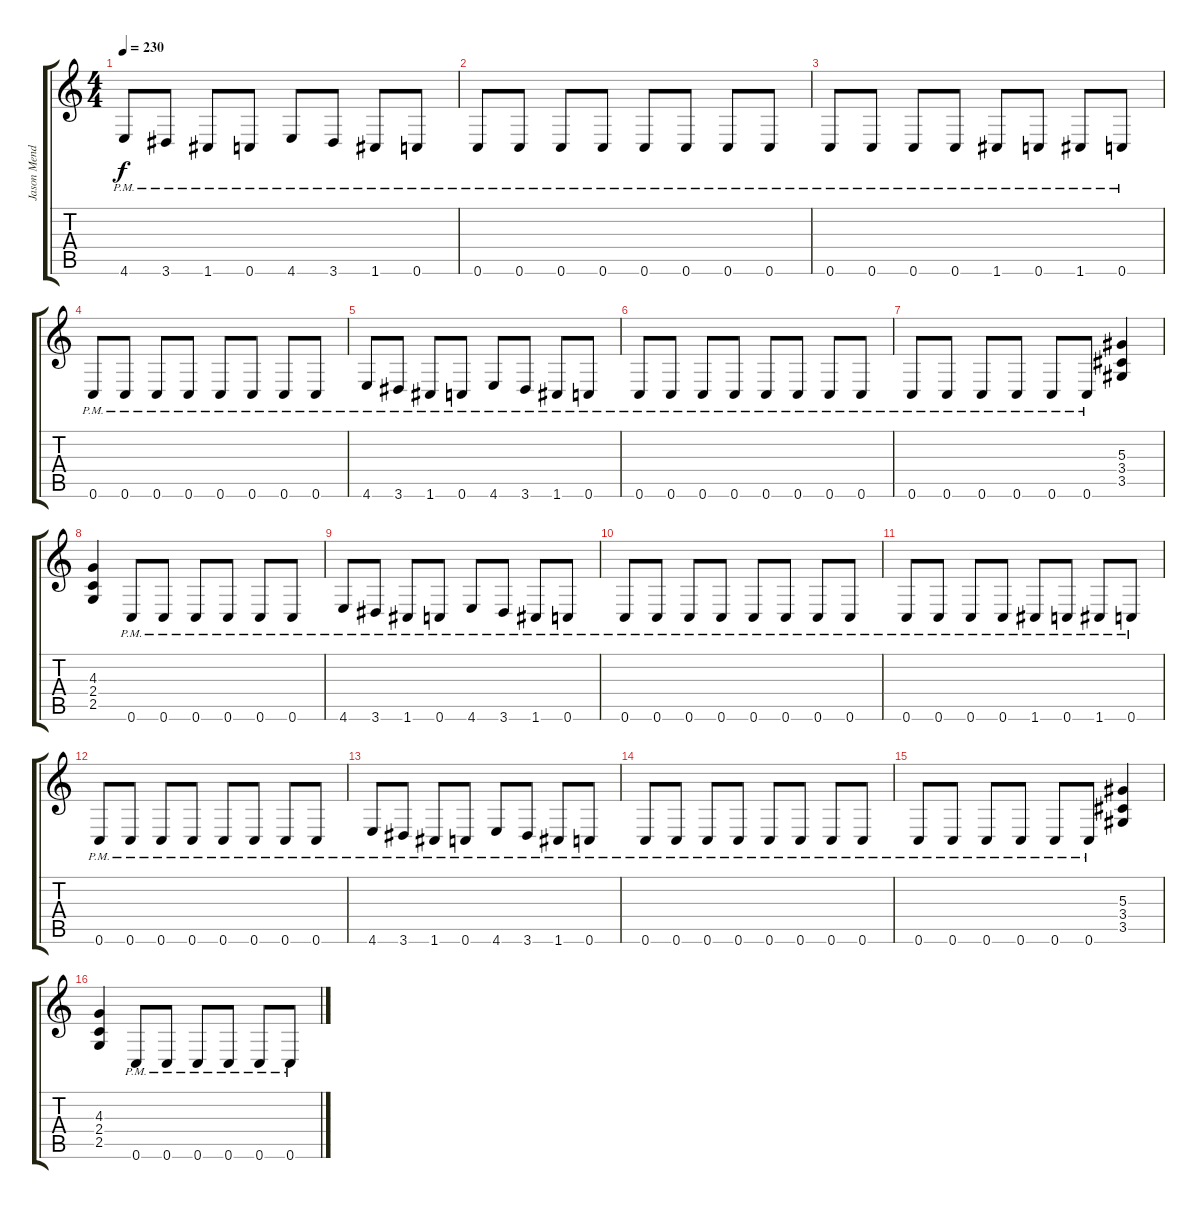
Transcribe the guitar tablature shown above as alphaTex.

\track ("Jason Mendonca" "Jason Mend") {instrument distortionguitar}
\staff {score tabs}
\tuning (C4 G3 Eb3 Bb2 F2 C2) {hide}
\ts (4 4)
\tempo 230
\clef g2
\ks c
4.6{pm}.8{dy f} 3.6{pm}.8 1.6{pm}.8 0.6{pm}.8 4.6{pm}.8 3.6{pm}.8 1.6{pm}.8 0.6{pm}.8 |
0.6{pm}.8 0.6{pm}.8 0.6{pm}.8 0.6{pm}.8 0.6{pm}.8 0.6{pm}.8 0.6{pm}.8 0.6{pm}.8 |
0.6{pm}.8 0.6{pm}.8 0.6{pm}.8 0.6{pm}.8 1.6{pm}.8 0.6{pm}.8 1.6{pm}.8 0.6{pm}.8 |
0.6{pm}.8 0.6{pm}.8 0.6{pm}.8 0.6{pm}.8 0.6{pm}.8 0.6{pm}.8 0.6{pm}.8 0.6{pm}.8 |
4.6{pm}.8 3.6{pm}.8 1.6{pm}.8 0.6{pm}.8 4.6{pm}.8 3.6{pm}.8 1.6{pm}.8 0.6{pm}.8 |
0.6{pm}.8 0.6{pm}.8 0.6{pm}.8 0.6{pm}.8 0.6{pm}.8 0.6{pm}.8 0.6{pm}.8 0.6{pm}.8 |
0.6{pm}.8 0.6{pm}.8 0.6{pm}.8 0.6{pm}.8 0.6{pm}.8 0.6{pm}.8 (5.3 3.4 3.5).4 |
(4.3 2.4 2.5).4 0.6{pm}.8 0.6{pm}.8 0.6{pm}.8 0.6{pm}.8 0.6{pm}.8 0.6{pm}.8 |
4.6{pm}.8 3.6{pm}.8 1.6{pm}.8 0.6{pm}.8 4.6{pm}.8 3.6{pm}.8 1.6{pm}.8 0.6{pm}.8 |
0.6{pm}.8 0.6{pm}.8 0.6{pm}.8 0.6{pm}.8 0.6{pm}.8 0.6{pm}.8 0.6{pm}.8 0.6{pm}.8 |
0.6{pm}.8 0.6{pm}.8 0.6{pm}.8 0.6{pm}.8 1.6{pm}.8 0.6{pm}.8 1.6{pm}.8 0.6{pm}.8 |
0.6{pm}.8 0.6{pm}.8 0.6{pm}.8 0.6{pm}.8 0.6{pm}.8 0.6{pm}.8 0.6{pm}.8 0.6{pm}.8 |
4.6{pm}.8 3.6{pm}.8 1.6{pm}.8 0.6{pm}.8 4.6{pm}.8 3.6{pm}.8 1.6{pm}.8 0.6{pm}.8 |
0.6{pm}.8 0.6{pm}.8 0.6{pm}.8 0.6{pm}.8 0.6{pm}.8 0.6{pm}.8 0.6{pm}.8 0.6{pm}.8 |
0.6{pm}.8 0.6{pm}.8 0.6{pm}.8 0.6{pm}.8 0.6{pm}.8 0.6{pm}.8 (5.3 3.4 3.5).4 |
(4.3 2.4 2.5).4 0.6{pm}.8 0.6{pm}.8 0.6{pm}.8 0.6{pm}.8 0.6{pm}.8 0.6{pm}.8
